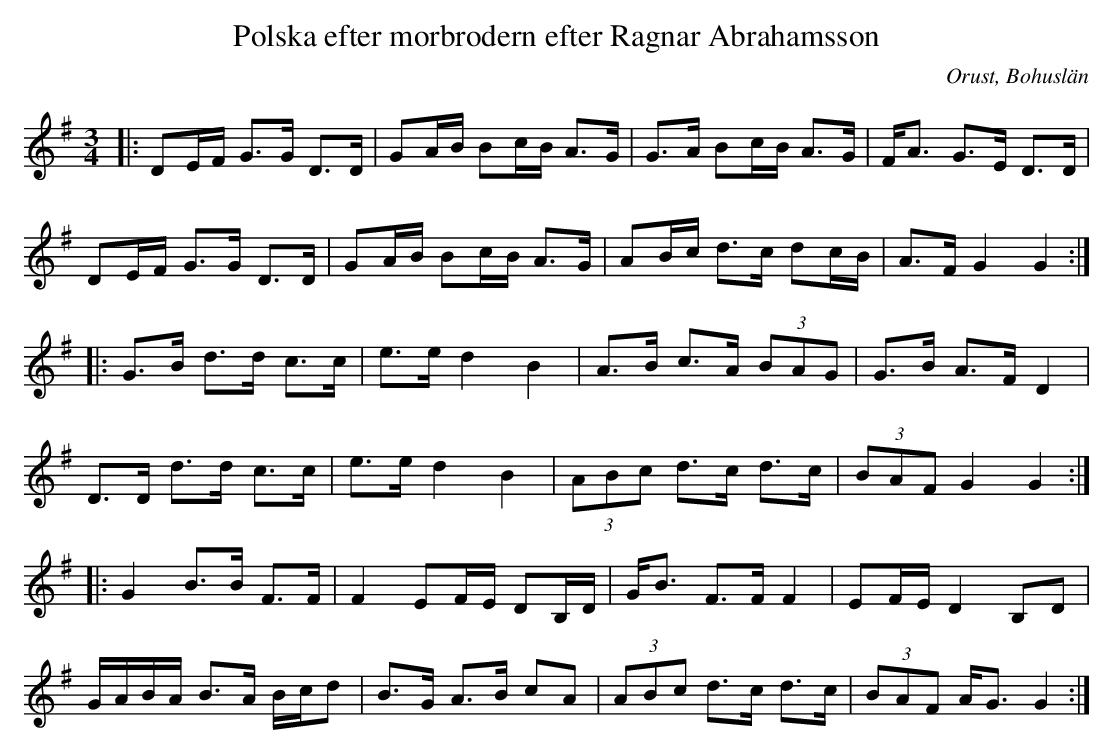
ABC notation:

X:1
T:Polska efter morbrodern efter Ragnar Abrahamsson
O:Orust, Bohuslän
M: 3/4
L: 1/16
K: G
|:D2EF G2>G2 D2>D2 | G2AB B2cB A2>G2 | G2>A2 B2cB A2>G2 | F2<A2 G2>E2 D2>D2 |
D2EF G2>G2 D2>D2 |G2AB B2cB A2>G2 | A2Bc d2>c2 d2cB | A2>F2 G4 G4 :|
|:G2>B2 d2>d2 c2>c2 |e2>e2 d4 B4 | A2>B2 c2>A2 (3B2A2G2 | G2>B2 A2>F2 D4 |
D2>D2 d2>d2 c2>c2 |e2>e2 d4 B4 | (3A2B2c2 d2>c2 d2>c2 | (3B2A2F2 G4 G4 :|
|:G4 B2>B2 F2>F2 | F4 E2FE D2B,D | G2<B2 F2>F2 F4 | E2FE D4 B,2D2 |
GABA B2>A2 Bcd2 |B2>G2 A2>B2 c2A2 | (3A2B2c2 d2>c2 d2>c2 | (3B2A2F2 A2<G2 G4:|
